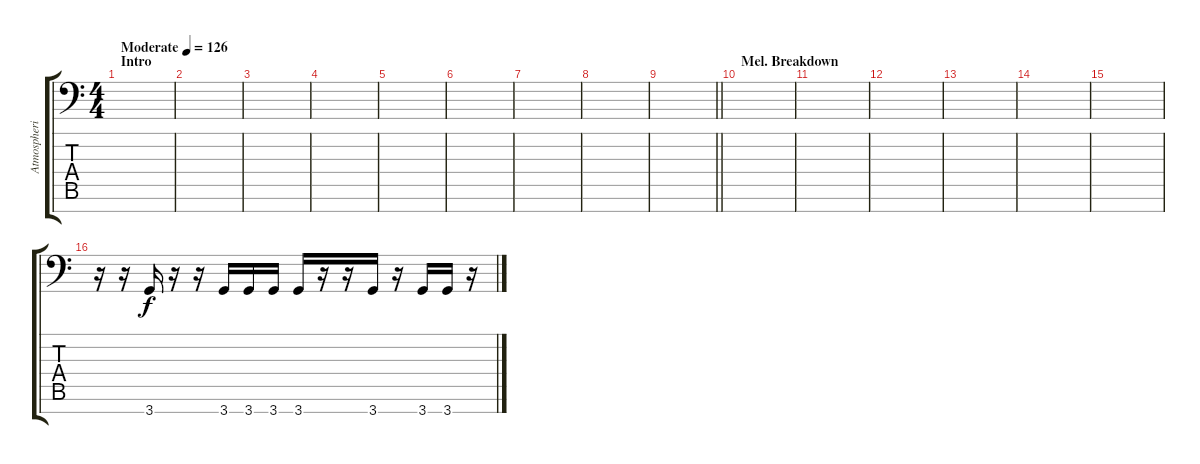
\track ("Atmospherics 1" "Atmospheri") {instrument distortionguitar}
\staff {score tabs}
\tuning (B3 Gb3 D3 A2 E2 A1 E1) {hide}
\ts (4 4)
\section ("" "Intro")
\tempo (126 "Moderate")
\clef f4
\ks aminor
|
|
|
|
|
|
|
|
\barLineRight lightlight
|
\section ("" "Mel. Breakdown")
|
|
|
|
|
|
r.16 r.16 3.7.16 r.16 r.16 3.7.16 3.7.16 3.7.16 3.7.16 r.16 r.16 3.7.16 r.16 3.7.16 3.7.16 r.16
